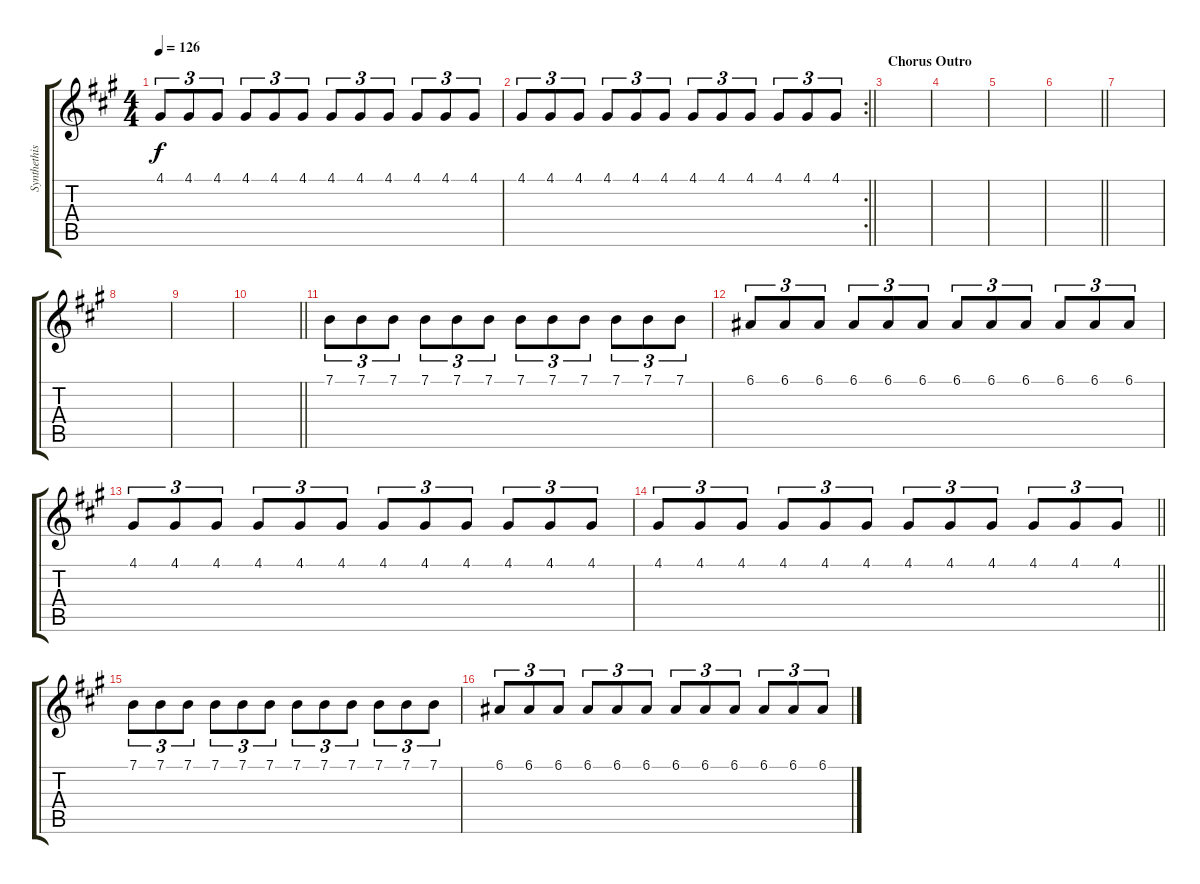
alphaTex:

\track ("Synthethiser 2" "Synthethis") {instrument tremolostrings}
\staff {score tabs}
\tuning (E4 B3 G3 D3 A2 E2) {hide}
\ts (4 4)
\tempo 126
\clef g2
\ks a
4.1.8{tu (3 2) dy f} 4.1.8{tu (3 2)} 4.1.8{tu (3 2)} 4.1.8{tu (3 2)} 4.1.8{tu (3 2)} 4.1.8{tu (3 2)} 4.1.8{tu (3 2)} 4.1.8{tu (3 2)} 4.1.8{tu (3 2)} 4.1.8{tu (3 2)} 4.1.8{tu (3 2)} 4.1.8{tu (3 2)} |
\rc 2
\barLineRight lightlight
4.1.8{tu (3 2)} 4.1.8{tu (3 2)} 4.1.8{tu (3 2)} 4.1.8{tu (3 2)} 4.1.8{tu (3 2)} 4.1.8{tu (3 2)} 4.1.8{tu (3 2)} 4.1.8{tu (3 2)} 4.1.8{tu (3 2)} 4.1.8{tu (3 2)} 4.1.8{tu (3 2)} 4.1.8{tu (3 2)} |
\section ("" "Chorus Outro")
|
|
|
\barLineRight lightlight
|
|
|
|
\barLineRight lightlight
|
7.1.8{tu (3 2)} 7.1.8{tu (3 2)} 7.1.8{tu (3 2)} 7.1.8{tu (3 2)} 7.1.8{tu (3 2)} 7.1.8{tu (3 2)} 7.1.8{tu (3 2)} 7.1.8{tu (3 2)} 7.1.8{tu (3 2)} 7.1.8{tu (3 2)} 7.1.8{tu (3 2)} 7.1.8{tu (3 2)} |
6.1.8{tu (3 2)} 6.1.8{tu (3 2)} 6.1.8{tu (3 2)} 6.1.8{tu (3 2)} 6.1.8{tu (3 2)} 6.1.8{tu (3 2)} 6.1.8{tu (3 2)} 6.1.8{tu (3 2)} 6.1.8{tu (3 2)} 6.1.8{tu (3 2)} 6.1.8{tu (3 2)} 6.1.8{tu (3 2)} |
4.1.8{tu (3 2)} 4.1.8{tu (3 2)} 4.1.8{tu (3 2)} 4.1.8{tu (3 2)} 4.1.8{tu (3 2)} 4.1.8{tu (3 2)} 4.1.8{tu (3 2)} 4.1.8{tu (3 2)} 4.1.8{tu (3 2)} 4.1.8{tu (3 2)} 4.1.8{tu (3 2)} 4.1.8{tu (3 2)} |
\barLineRight lightlight
4.1.8{tu (3 2)} 4.1.8{tu (3 2)} 4.1.8{tu (3 2)} 4.1.8{tu (3 2)} 4.1.8{tu (3 2)} 4.1.8{tu (3 2)} 4.1.8{tu (3 2)} 4.1.8{tu (3 2)} 4.1.8{tu (3 2)} 4.1.8{tu (3 2)} 4.1.8{tu (3 2)} 4.1.8{tu (3 2)} |
7.1.8{tu (3 2)} 7.1.8{tu (3 2)} 7.1.8{tu (3 2)} 7.1.8{tu (3 2)} 7.1.8{tu (3 2)} 7.1.8{tu (3 2)} 7.1.8{tu (3 2)} 7.1.8{tu (3 2)} 7.1.8{tu (3 2)} 7.1.8{tu (3 2)} 7.1.8{tu (3 2)} 7.1.8{tu (3 2)} |
6.1.8{tu (3 2)} 6.1.8{tu (3 2)} 6.1.8{tu (3 2)} 6.1.8{tu (3 2)} 6.1.8{tu (3 2)} 6.1.8{tu (3 2)} 6.1.8{tu (3 2)} 6.1.8{tu (3 2)} 6.1.8{tu (3 2)} 6.1.8{tu (3 2)} 6.1.8{tu (3 2)} 6.1.8{tu (3 2)}
